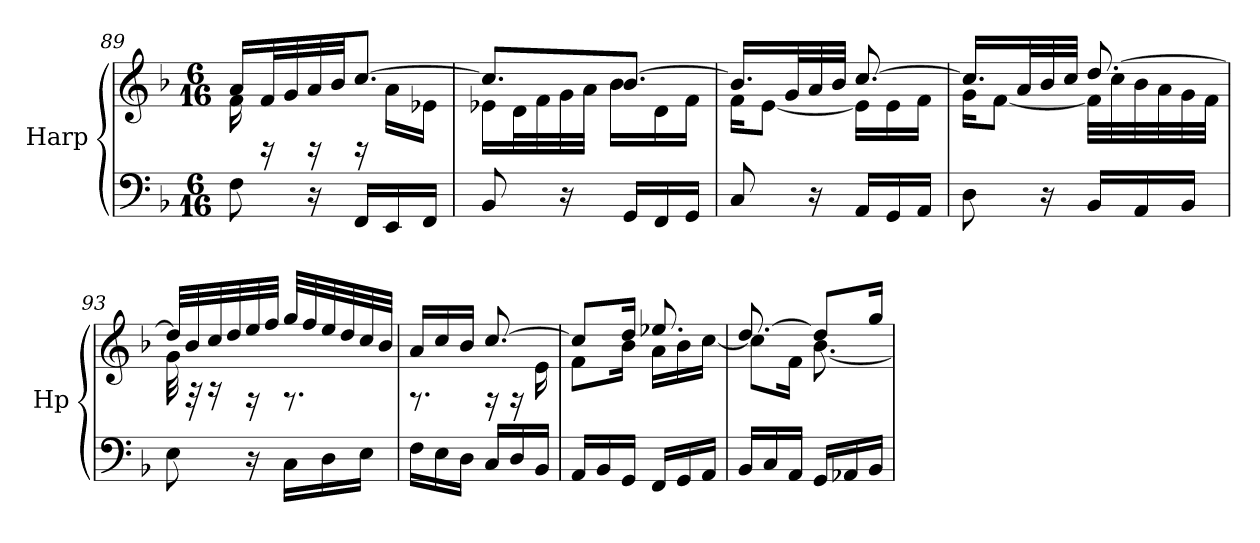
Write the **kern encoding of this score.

**kern	**kern
*part1	*part1
*staff2	*staff1
*I"Harp	*
*I'Hp	*
*clefF4	*clefG2
*k[b-]	*k[b-]
*M6/16	*M6/16
=89	=89
*	*^
8F\	16a/LL	16f\
.	32f/L	16rD
.	32g/	.
16r	32a/	16rD
.	32b-/JJ	.
16FF/LL	[8.cc/J	16rD
16EE/	.	16a\LL
16FF/JJ	.	16e-X\JJ
=90	=90	=90
8BB-/	8.cc/L]	16e-X\LL
.	.	32d\L
.	.	32f\
16r	.	32g\
.	.	32a\JJJ
16GG/LL	[8.b-/J	16b-\LL
16FF/	.	16d\
16GG/JJ	.	16f\JJ
=91	=91	=91
8C/	16.b-/LL]	16f\KL
.	.	[8e\J
.	32g/L	.
16r	32a/	.
.	32b-/JJJ	.
16AA/LL	[8.cc/	16e\LL]
16GG/	.	16e\
16AA/JJ	.	16f\JJ
!!LO:PB:g=z	!!
=92	=92	=92
8D\	16.cc/LL]	16g\KL
.	.	[8f\J
.	32a/L	.
16r	32b-/	.
.	32cc/JJJ	.
16BB-/LL	[8.dd/	32f\LLL]
.	.	32cc\
16AA/	.	32b-\
.	.	32a\
16BB-/JJ	.	32g\
.	.	32f\JJJ
=93	=93	=93
8E\	32dd/LLL]	32g\
.	32b-/	32rF
.	32cc/	16rA
.	32dd/	.
16r	32ee/	16rF
.	32ff/JJJ	.
16C\LL	32gg/LLL	8.rF
.	32ff/	.
16D\	32ee/	.
.	32dd/	.
16E\JJ	32cc/	.
.	32b-/JJJ	.
=94	=94	=94
16F\LL	16a/LL	8.rF
16E\	16cc/	.
16D\JJ	16b-/JJ	.
16C/LL	[8.cc/	16rF
16D/	.	16rF
16BB-/JJ	.	16e\
=95	=95	=95
16AA/LL	8cc/L]	8f\L
16BB-/	.	.
16GG/JJ	16dd/Jk	16b-\Jk
16FF/LL	8.ee-X/	16a\LL
16GG/	.	16b-\
16AA/JJ	.	[16cc\JJ
=96	=96	=96
16BB-/LL	[8.dd/	8cc\L]
16C/	.	.
16AA/JJ	.	16f\Jk
16GG/LL	8dd/L]	[8.b-\
16AA-X/	.	.
16BB-/JJ	16gg/Jk	.
*	*v	*v
=	=
*-	*-
